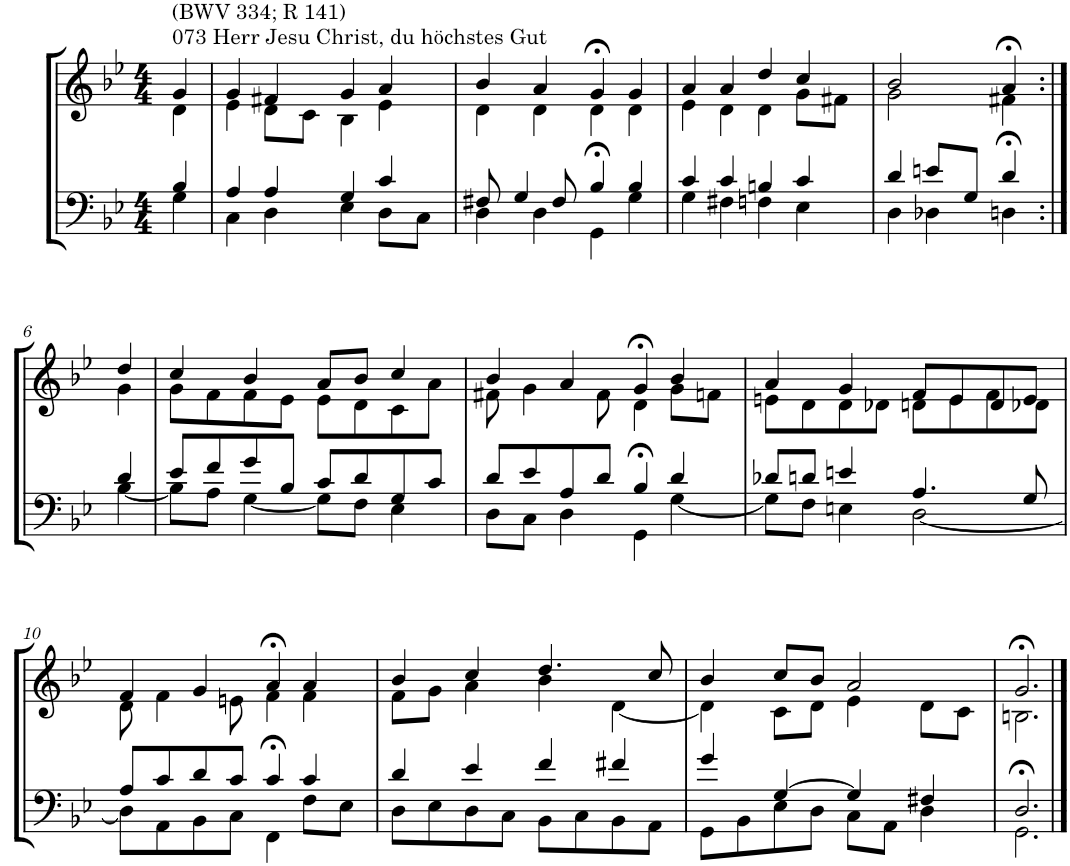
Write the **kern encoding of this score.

**kern	**kern
*part2	*part1
*staff2	*staff1
*I"Tenor/Baß	*I"Sopran/Alt
*clefF4	*clefG2
*k[b-e-]	*k[b-e-]
*M4/4	*M4/4
=1	=1
*^	*^
!	!	!LO:TX:a:t=073 Herr Jesu Christ, du höchstes Gut	!
!	!	!LO:TX:a:t=(BWV 334; R 141)	!
4B-/	4G\	4g/	4d\
=2	=2	=2	=2
4A/	4C\	4g/	4e-\
4A/	4D\	4f#X/	8d\L
.	.	.	8c\J
4G/	4E-\	4g/	4B-\
4c/	8D\L	4a/	4e-\
.	8C\J	.	.
=3	=3	=3	=3
8F#X/	4D\	4b-/	4d\
4G/	.	.	.
.	4D\	4a/	4d\
8F#/	.	.	.
4B-/	4GG>\	4g>/	4d\
4B-/	4G\	4g/	4d\
=4	=4	=4	=4
4c/	4G\	4a/	4e-\
4c/	4F#X\	4a/	4d\
4Bn/	4Fn\	4dd/	4d\
4c/	4E-\	4cc/	8g\L
.	.	.	8f#X\J
=5	=5	=5	=5
4d/	4D\	2b-/	2g\
8en/L	4D-X\	.	.
8G/J	.	.	.
4d/	4Dn>\	4a>/	4f#X\
!!LO:LB:g=z	!!
=6:|!	=6:|!	=6:|!	=6:|!
4d/	[4B-\	4dd/	4g\
=7	=7	=7	=7
8e-/L	8B-\L]	4cc/	8g\L
8f/	8A\J	.	8f\
8g/	[4G\	4b-/	8f\
8B-/J	.	.	8e-\J
8c/L	8G\L]	8a/L	8e-\L
8d/	8F\J	8b-/J	8d\
8G/	4E-\	4cc/	8c\
8c/J	.	.	8a\J
=8	=8	=8	=8
8d/L	8D\L	4b-/	8f#X\
8e-/	8C\J	.	4g\
8A/	4D\	4a/	.
8d/J	.	.	8f#\
4B-/	4GG>\	4g>/	4d\
4d/	[4G\	4b-/	8g\L
.	.	.	8fn\J
=9	=9	=9	=9
8d-X/L	8G\L]	4a/	8en\L
8dn/J	8F\J	.	8d\
4en/	4En\	4g/	8d\
.	.	.	8d-X\J
4.A/	[2D\	8f/L	8dn\L
.	.	8e/	8e\
.	.	8d/	8f\
8G/	.	8e/J	8d-X\J
!!LO:LB:g=z	!!
=10	=10	=10	=10
8A/L	8D\L]	4f/	8d\
8c/	8AA\	.	4f\
8d/	8BB-\	4g/	.
8c/J	8C\J	.	8en\
4c/	4FF>\	4a>/	4f\
4c/	8F\L	4a/	4f\
.	8E-\J	.	.
=11	=11	=11	=11
4d/	8D\L	4b-/	8f\L
.	8E-\	.	8g\J
4e-/	8D\	4cc/	4a\
.	8C\J	.	.
4f/	8BB-\L	4.dd/	4b-\
.	8C\	.	.
4f#X/	8BB-\	.	[4d\
.	8AA\J	8cc/	.
=12	=12	=12	=12
4g/	8GG\L	4b-/	4d\]
.	8BB-\	.	.
[4G/	8E-\	8cc/L	8c\L
.	8D\J	8b-/J	8d\J
4G/]	8C\L	2a/	4e-\
.	8AA\J	.	.
4F#X/	4D\	.	8d\L
.	.	.	8c\J
=13	=13	=13	=13
2.D/	2.GG>\	2.g>/	2.Bn\
*v	*v	*	*
*	*v	*v
==	==
*-	*-
